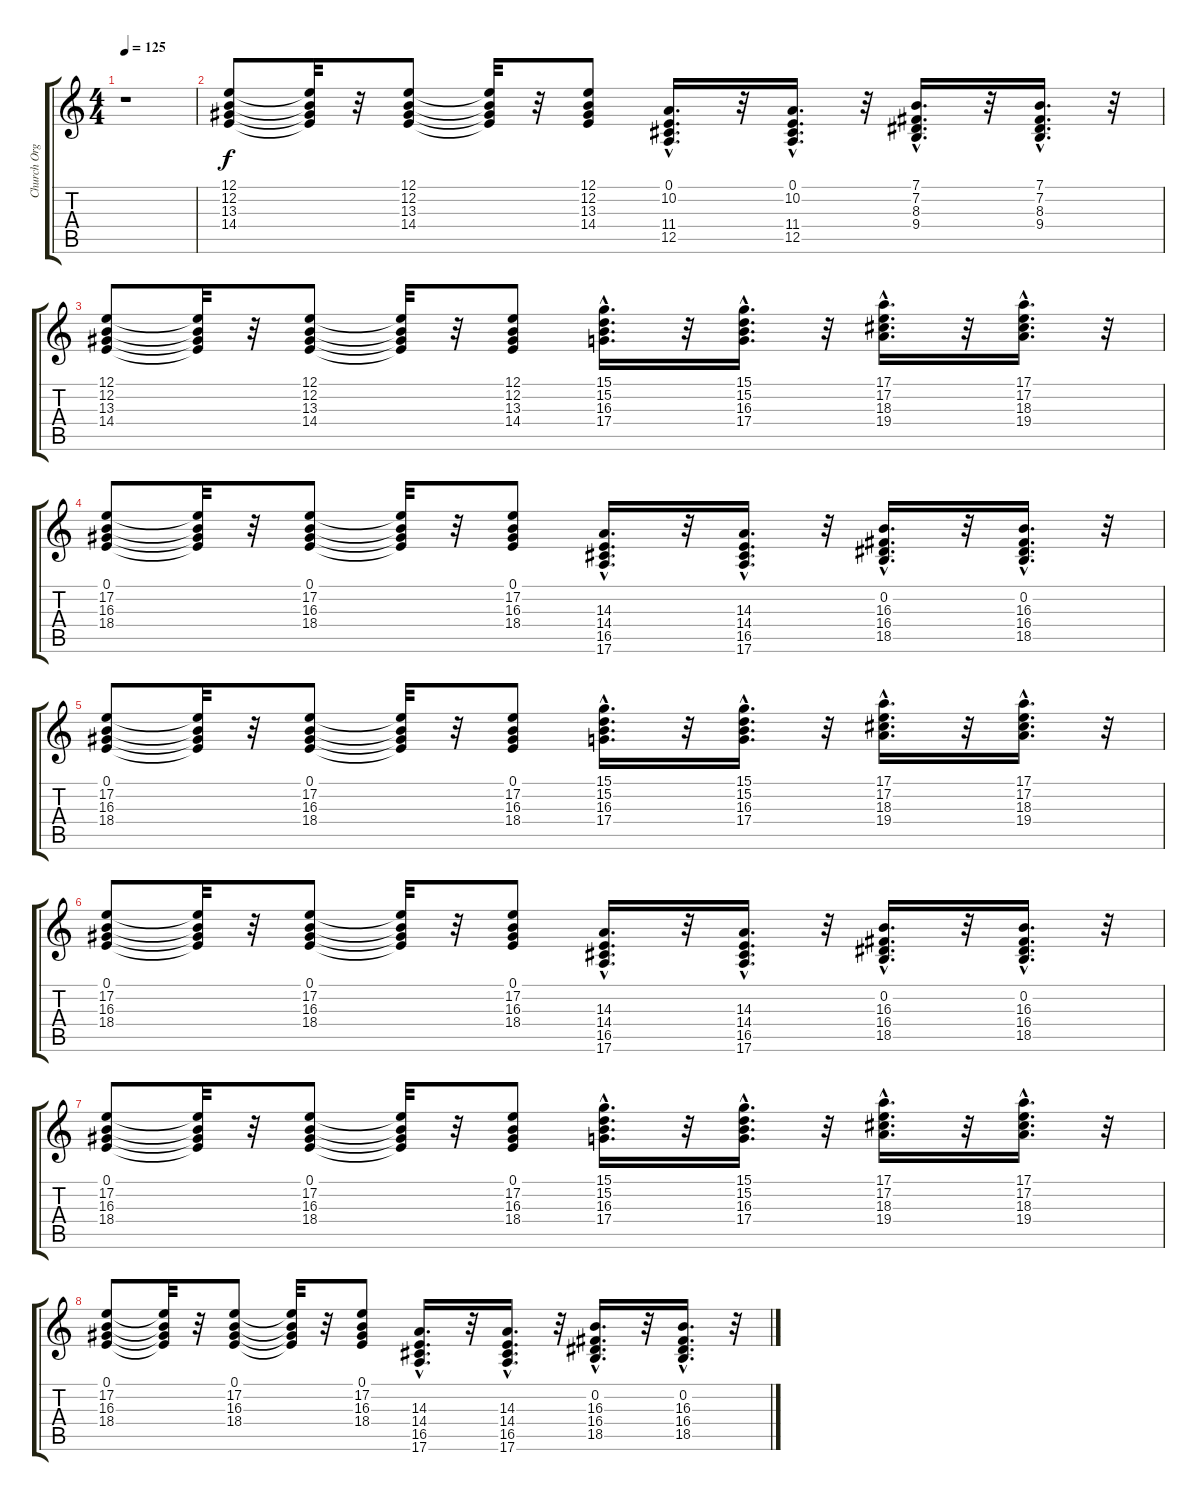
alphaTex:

\track ("Church Organ" "Church Org") {instrument churchorgan}
\staff {score tabs}
\tuning (E4 B3 G3 D3 A2 E2) {hide}
\ts (4 4)
\tempo 125
\clef g2
\ks c
r.1{dy f} |
(12.1 12.2 13.3 14.4).8 (12.1{t} 12.2{t} 13.3{t} 14.4{t}).32 r.32 (12.1 12.2 13.3 14.4).8 (12.1{t} 12.2{t} 13.3{t} 14.4{t}).32 r.32 (12.1 12.2 13.3 14.4).8 (0.1{hac} 10.2{hac} 11.4{hac} 12.5{hac}).16{d} r.32 (0.1{hac} 10.2{hac} 11.4{hac} 12.5{hac}).16{d} r.32 (7.1{hac} 7.2{hac} 8.3{hac} 9.4{hac}).16{d} r.32 (7.1{hac} 7.2{hac} 8.3{hac} 9.4{hac}).16{d} r.32 |
(12.1 12.2 13.3 14.4).8 (12.1{t} 12.2{t} 13.3{t} 14.4{t}).32 r.32 (12.1 12.2 13.3 14.4).8 (12.1{t} 12.2{t} 13.3{t} 14.4{t}).32 r.32 (12.1 12.2 13.3 14.4).8 (15.1{hac} 15.2{hac} 16.3{hac} 17.4{hac}).16{d} r.32 (15.1{hac} 15.2{hac} 16.3{hac} 17.4{hac}).16{d} r.32 (17.1{hac} 17.2{hac} 18.3{hac} 19.4{hac}).16{d} r.32 (17.1{hac} 17.2{hac} 18.3{hac} 19.4{hac}).16{d} r.32 |
(0.1 17.2 16.3 18.4).8 (0.1{t} 17.2{t} 16.3{t} 18.4{t}).32 r.32 (0.1 17.2 16.3 18.4).8 (0.1{t} 17.2{t} 16.3{t} 18.4{t}).32 r.32 (0.1 17.2 16.3 18.4).8 (14.3{hac} 14.4{hac} 16.5{hac} 17.6{hac}).16{d} r.32 (14.3{hac} 14.4{hac} 16.5{hac} 17.6{hac}).16{d} r.32 (0.2{hac} 16.3{hac} 16.4{hac} 18.5{hac}).16{d} r.32 (0.2{hac} 16.3{hac} 16.4{hac} 18.5{hac}).16{d} r.32 |
(0.1 17.2 16.3 18.4).8 (0.1{t} 17.2{t} 16.3{t} 18.4{t}).32 r.32 (0.1 17.2 16.3 18.4).8 (0.1{t} 17.2{t} 16.3{t} 18.4{t}).32 r.32 (0.1 17.2 16.3 18.4).8 (15.1{hac} 15.2{hac} 16.3{hac} 17.4{hac}).16{d} r.32 (15.1{hac} 15.2{hac} 16.3{hac} 17.4{hac}).16{d} r.32 (17.1{hac} 17.2{hac} 18.3{hac} 19.4{hac}).16{d} r.32 (17.1{hac} 17.2{hac} 18.3{hac} 19.4{hac}).16{d} r.32 |
(0.1 17.2 16.3 18.4).8 (0.1{t} 17.2{t} 16.3{t} 18.4{t}).32 r.32 (0.1 17.2 16.3 18.4).8 (0.1{t} 17.2{t} 16.3{t} 18.4{t}).32 r.32 (0.1 17.2 16.3 18.4).8 (14.3{hac} 14.4{hac} 16.5{hac} 17.6{hac}).16{d} r.32 (14.3{hac} 14.4{hac} 16.5{hac} 17.6{hac}).16{d} r.32 (0.2{hac} 16.3{hac} 16.4{hac} 18.5{hac}).16{d} r.32 (0.2{hac} 16.3{hac} 16.4{hac} 18.5{hac}).16{d} r.32 |
(0.1 17.2 16.3 18.4).8 (0.1{t} 17.2{t} 16.3{t} 18.4{t}).32 r.32 (0.1 17.2 16.3 18.4).8 (0.1{t} 17.2{t} 16.3{t} 18.4{t}).32 r.32 (0.1 17.2 16.3 18.4).8 (15.1{hac} 15.2{hac} 16.3{hac} 17.4{hac}).16{d} r.32 (15.1{hac} 15.2{hac} 16.3{hac} 17.4{hac}).16{d} r.32 (17.1{hac} 17.2{hac} 18.3{hac} 19.4{hac}).16{d} r.32 (17.1{hac} 17.2{hac} 18.3{hac} 19.4{hac}).16{d} r.32 |
(0.1 17.2 16.3 18.4).8 (0.1{t} 17.2{t} 16.3{t} 18.4{t}).32 r.32 (0.1 17.2 16.3 18.4).8 (0.1{t} 17.2{t} 16.3{t} 18.4{t}).32 r.32 (0.1 17.2 16.3 18.4).8 (14.3{hac} 14.4{hac} 16.5{hac} 17.6{hac}).16{d} r.32 (14.3{hac} 14.4{hac} 16.5{hac} 17.6{hac}).16{d} r.32 (0.2{hac} 16.3{hac} 16.4{hac} 18.5{hac}).16{d} r.32 (0.2{hac} 16.3{hac} 16.4{hac} 18.5{hac}).16{d} r.32
